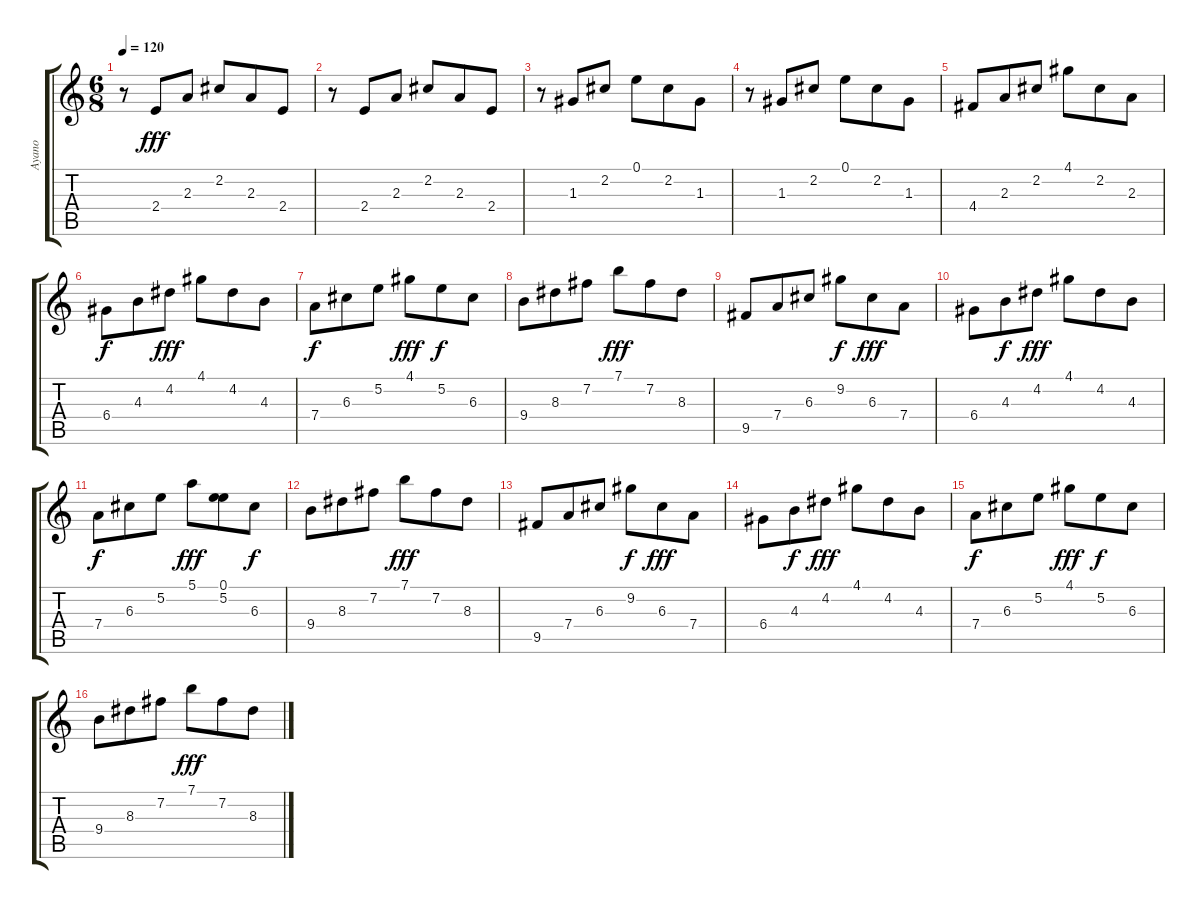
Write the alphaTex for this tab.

\track ("Ayano" "Ayano") {instrument electricguitarclean}
\staff {score tabs}
\tuning (E4 B3 G3 D3 A2 E2) {hide}
\ts (6 8)
\tempo 120
\clef g2
\ks c
r.8{dy fff} 2.4.8 2.3.8 2.2.8 2.3.8 2.4.8 |
r.8 2.4.8 2.3.8 2.2.8 2.3.8 2.4.8 |
r.8 1.3.8 2.2.8 0.1.8 2.2.8 1.3.8 |
r.8 1.3.8 2.2.8 0.1.8 2.2.8 1.3.8 |
4.4.8 2.3.8 2.2.8 4.1.8 2.2.8 2.3.8 |
6.4.8{dy f} 4.3.8 4.2.8{dy fff} 4.1.8 4.2.8 4.3.8 |
7.4.8{dy f} 6.3.8 5.2.8 4.1.8{dy fff} 5.2.8{dy f} 6.3.8 |
9.4.8 8.3.8 7.2.8 7.1.8{dy fff} 7.2.8 8.3.8 |
9.5.8 7.4.8 6.3.8 9.2.8{dy f} 6.3.8{dy fff} 7.4.8 |
6.4.8 4.3.8{dy f} 4.2.8{dy fff} 4.1.8 4.2.8 4.3.8 |
7.4.8{dy f} 6.3.8 5.2.8 5.1.8{dy fff} (0.1 5.2).8 6.3.8{dy f} |
9.4.8 8.3.8 7.2.8 7.1.8{dy fff} 7.2.8 8.3.8 |
9.5.8 7.4.8 6.3.8 9.2.8{dy f} 6.3.8{dy fff} 7.4.8 |
6.4.8 4.3.8{dy f} 4.2.8{dy fff} 4.1.8 4.2.8 4.3.8 |
7.4.8{dy f} 6.3.8 5.2.8 4.1.8{dy fff} 5.2.8{dy f} 6.3.8 |
9.4.8 8.3.8 7.2.8 7.1.8{dy fff} 7.2.8 8.3.8
